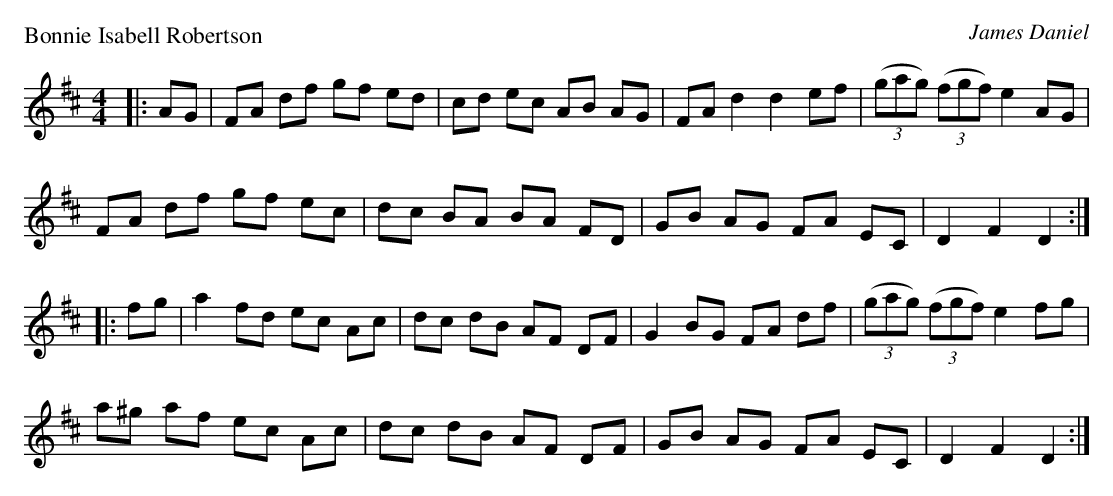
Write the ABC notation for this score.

X:1
P: Bonnie Isabell Robertson
C: James Daniel
K: D
M: 4/4
L: 1/8
|:AG|FA df gf ed|cd ec AB AG|FA d2 d2 ef|((3gag) ((3fgf) e2 AG|
FA df gf ec|dc BA BA FD|GB AG FA EC|D2 F2 D2:|
|:fg|a2 fd ec Ac|dc dB AF DF|G2 BG FA df|((3gag) ((3fgf) e2 fg|
a^g af ec Ac|dc dB AF DF|GB AG FA EC|D2 F2 D2:|
